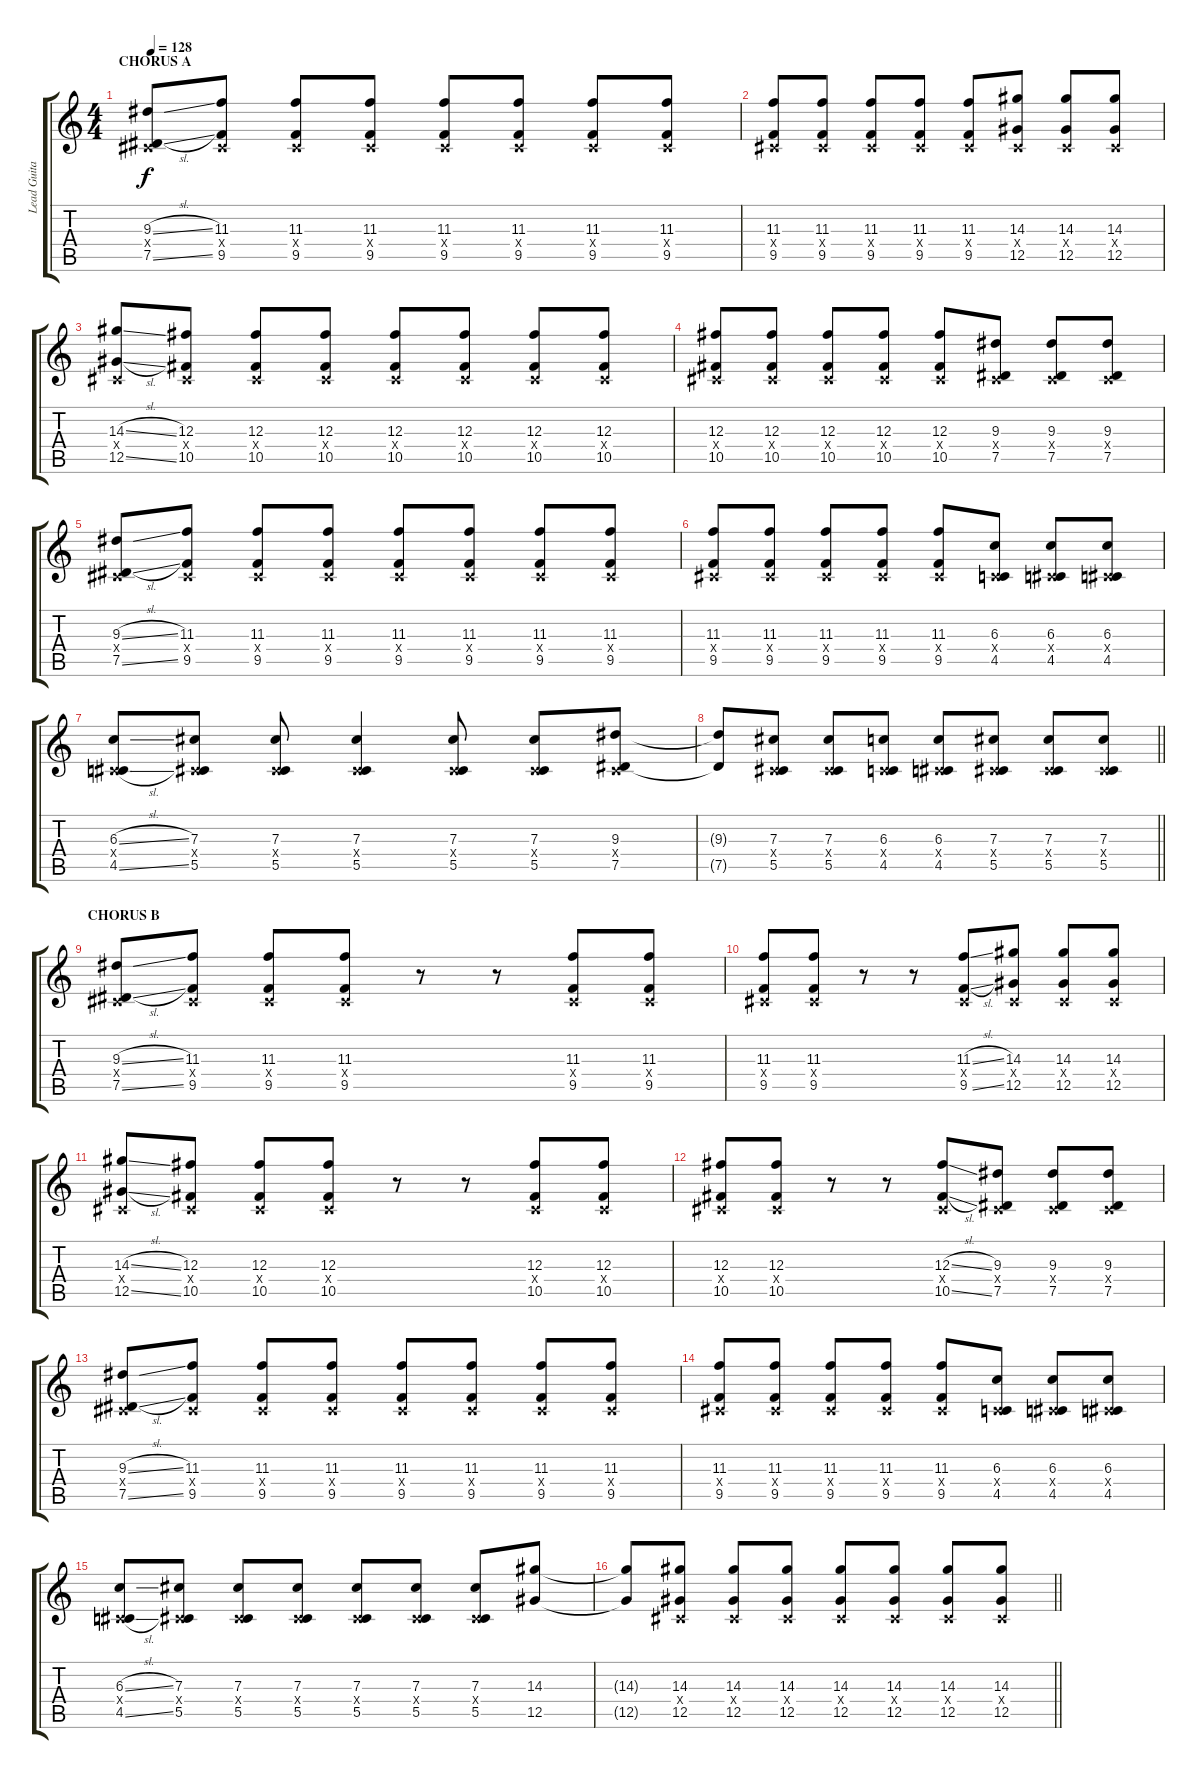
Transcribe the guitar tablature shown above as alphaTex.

\track ("Lead Guitar" "Lead Guita") {instrument overdrivenguitar}
\staff {score tabs}
\tuning (Eb4 Bb3 Gb3 Db3 Ab2 Db2) {hide}
\ts (4 4)
\section ("" "CHORUS A")
\tempo 128
\clef g2
\ks c
(9.3{sl} 0.4{x} 7.5{sl}).8{dy f instrument overdrivenguitar} (11.3 0.4{x} 9.5).8 (11.3 0.4{x} 9.5).8 (11.3 0.4{x} 9.5).8 (11.3 0.4{x} 9.5).8 (11.3 0.4{x} 9.5).8 (11.3 0.4{x} 9.5).8 (11.3 0.4{x} 9.5).8 |
(11.3 0.4{x} 9.5).8 (11.3 0.4{x} 9.5).8 (11.3 0.4{x} 9.5).8 (11.3 0.4{x} 9.5).8 (11.3 0.4{x} 9.5).8 (14.3 0.4{x} 12.5).8 (14.3 0.4{x} 12.5).8 (14.3 0.4{x} 12.5).8 |
(14.3{sl} 0.4{x} 12.5{sl}).8 (12.3 0.4{x} 10.5).8 (12.3 0.4{x} 10.5).8 (12.3 0.4{x} 10.5).8 (12.3 0.4{x} 10.5).8 (12.3 0.4{x} 10.5).8 (12.3 0.4{x} 10.5).8 (12.3 0.4{x} 10.5).8 |
(12.3 0.4{x} 10.5).8 (12.3 0.4{x} 10.5).8 (12.3 0.4{x} 10.5).8 (12.3 0.4{x} 10.5).8 (12.3 0.4{x} 10.5).8 (9.3 0.4{x} 7.5).8 (9.3 0.4{x} 7.5).8 (9.3 0.4{x} 7.5).8 |
(9.3{sl} 0.4{x} 7.5{sl}).8 (11.3 0.4{x} 9.5).8 (11.3 0.4{x} 9.5).8 (11.3 0.4{x} 9.5).8 (11.3 0.4{x} 9.5).8 (11.3 0.4{x} 9.5).8 (11.3 0.4{x} 9.5).8 (11.3 0.4{x} 9.5).8 |
(11.3 0.4{x} 9.5).8 (11.3 0.4{x} 9.5).8 (11.3 0.4{x} 9.5).8 (11.3 0.4{x} 9.5).8 (11.3 0.4{x} 9.5).8 (6.3 0.4{x} 4.5).8 (6.3 0.4{x} 4.5).8 (6.3 0.4{x} 4.5).8 |
(6.3{sl} 0.4{x} 4.5{sl}).8 (7.3 0.4{x} 5.5).8 (7.3 0.4{x} 5.5).8 (7.3 0.4{x} 5.5).4 (7.3 0.4{x} 5.5).8 (7.3 0.4{x} 5.5).8 (9.3 0.4{x} 7.5).8 |
\barLineRight lightlight
(9.3{t} 7.5{t}).8 (7.3 0.4{x} 5.5).8 (7.3 0.4{x} 5.5).8 (6.3 0.4{x} 4.5).8 (6.3 0.4{x} 4.5).8 (7.3 0.4{x} 5.5).8 (7.3 0.4{x} 5.5).8 (7.3 0.4{x} 5.5).8 |
\section ("" "CHORUS B")
(9.3{sl} 0.4{x} 7.5{sl}).8 (11.3 0.4{x} 9.5).8 (11.3 0.4{x} 9.5).8 (11.3 0.4{x} 9.5).8 r.8 r.8 (11.3 0.4{x} 9.5).8 (11.3 0.4{x} 9.5).8 |
(11.3 0.4{x} 9.5).8 (11.3 0.4{x} 9.5).8 r.8 r.8 (11.3{sl} 0.4{x} 9.5{sl}).8 (14.3 0.4{x} 12.5).8 (14.3 0.4{x} 12.5).8 (14.3 0.4{x} 12.5).8 |
(14.3{sl} 0.4{x} 12.5{sl}).8 (12.3 0.4{x} 10.5).8 (12.3 0.4{x} 10.5).8 (12.3 0.4{x} 10.5).8 r.8 r.8 (12.3 0.4{x} 10.5).8 (12.3 0.4{x} 10.5).8 |
(12.3 0.4{x} 10.5).8 (12.3 0.4{x} 10.5).8 r.8 r.8 (12.3{sl} 0.4{x} 10.5{sl}).8 (9.3 0.4{x} 7.5).8 (9.3 0.4{x} 7.5).8 (9.3 0.4{x} 7.5).8 |
(9.3{sl} 0.4{x} 7.5{sl}).8 (11.3 0.4{x} 9.5).8 (11.3 0.4{x} 9.5).8 (11.3 0.4{x} 9.5).8 (11.3 0.4{x} 9.5).8 (11.3 0.4{x} 9.5).8 (11.3 0.4{x} 9.5).8 (11.3 0.4{x} 9.5).8 |
(11.3 0.4{x} 9.5).8 (11.3 0.4{x} 9.5).8 (11.3 0.4{x} 9.5).8 (11.3 0.4{x} 9.5).8 (11.3 0.4{x} 9.5).8 (6.3 0.4{x} 4.5).8 (6.3 0.4{x} 4.5).8 (6.3 0.4{x} 4.5).8 |
(6.3{sl} 0.4{x} 4.5{sl}).8 (7.3 0.4{x} 5.5).8 (7.3 0.4{x} 5.5).8 (7.3 0.4{x} 5.5).8 (7.3 0.4{x} 5.5).8 (7.3 0.4{x} 5.5).8 (7.3 0.4{x} 5.5).8 (14.3 12.5).8 |
\barLineRight lightlight
(14.3{t} 12.5{t}).8 (14.3 0.4{x} 12.5).8 (14.3 0.4{x} 12.5).8 (14.3 0.4{x} 12.5).8 (14.3 0.4{x} 12.5).8 (14.3 0.4{x} 12.5).8 (14.3 0.4{x} 12.5).8 (14.3 0.4{x} 12.5).8
